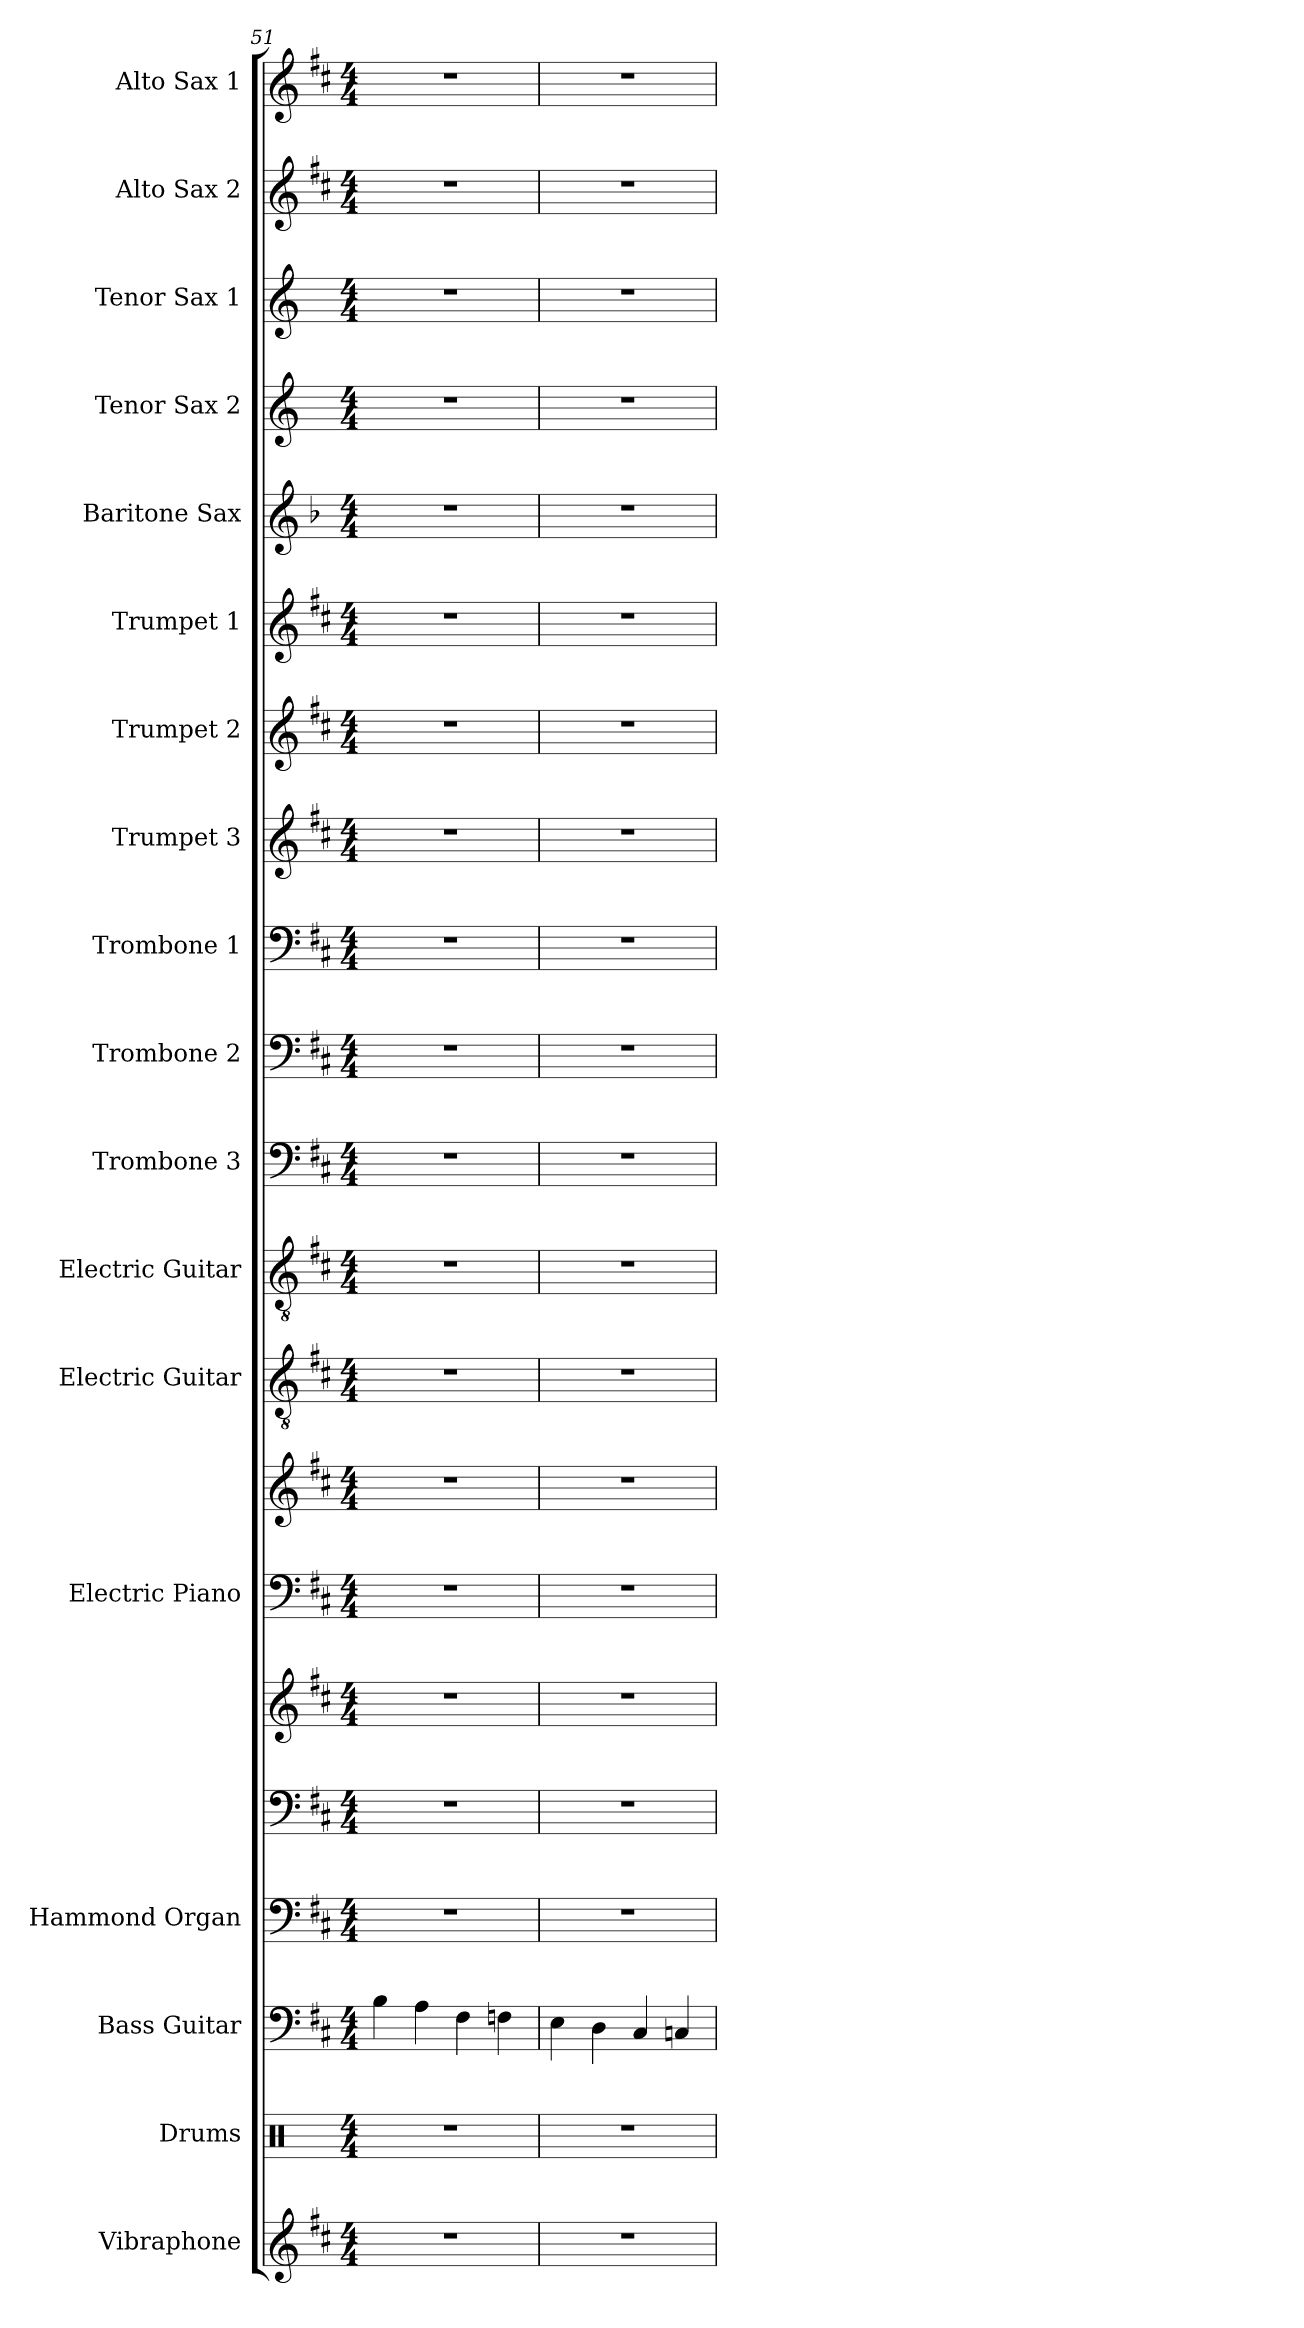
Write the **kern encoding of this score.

**kern	**kern	**kern	**kern	**kern	**kern	**kern	**kern	**kern	**kern	**kern	**kern	**kern	**kern	**kern	**kern	**kern	**kern	**kern	**kern	**kern
*part18	*part17	*part16	*part15	*part15	*part15	*part14	*part14	*part13	*part12	*part11	*part10	*part9	*part8	*part7	*part6	*part5	*part4	*part3	*part2	*part1
*staff21	*staff20	*staff19	*staff18	*staff17	*staff16	*staff15	*staff14	*staff13	*staff12	*staff11	*staff10	*staff9	*staff8	*staff7	*staff6	*staff5	*staff4	*staff3	*staff2	*staff1
*I"Vibraphone	*I"Drums	*I"Bass Guitar	*I"Hammond Organ	*	*	*I"Electric Piano	*	*I"Electric Guitar	*I"Electric Guitar	*I"Trombone 3	*I"Trombone 2	*I"Trombone 1	*I"Trumpet 3	*I"Trumpet 2	*I"Trumpet 1	*I"Baritone Sax	*I"Tenor Sax 2	*I"Tenor Sax 1	*I"Alto Sax 2	*I"Alto Sax 1
*I'Vib.	*I'Drums	*I'B. Guit.	*I'Hm. Org.	*	*	*I'El. Pno.	*	*I'El. Guit.	*I'El. Guit.	*I'Tbn. 3	*I'Tbn. 2	*I'Tbn. 1	*I'Tpt. 3	*I'Tpt. 2	*I'Tpt. 1	*I'Bari	*I'Tenor 2	*I'Tenor 1	*I'Alto 2	*I'Alto 1
*clefG2	*clefX	*clefF4	*clefF4	*clefF4	*clefG2	*clefF4	*clefG2	*clefGv2	*clefGv2	*clefF4	*clefF4	*clefF4	*clefG2	*clefG2	*clefG2	*clefG2	*clefG2	*clefG2	*clefG2	*clefG2
*	*	*ITrd7c12	*	*	*	*	*	*	*	*	*	*	*ITrd1c2	*ITrd1c2	*ITrd1c2	*ITrd12c21	*ITrd8c14	*ITrd8c14	*ITrd5c9	*ITrd5c9
*k[f#c#]	*k[]	*k[f#c#]	*k[f#c#]	*k[f#c#]	*k[f#c#]	*k[f#c#]	*k[f#c#]	*k[f#c#]	*k[f#c#]	*k[f#c#]	*k[f#c#]	*k[f#c#]	*k[]	*k[]	*k[]	*k[b-]	*k[]	*k[]	*k[b-]	*k[b-]
*M4/4	*M4/4	*M4/4	*M4/4	*M4/4	*M4/4	*M4/4	*M4/4	*M4/4	*M4/4	*M4/4	*M4/4	*M4/4	*M4/4	*M4/4	*M4/4	*M4/4	*M4/4	*M4/4	*M4/4	*M4/4
=51	=51	=51	=51	=51	=51	=51	=51	=51	=51	=51	=51	=51	=51	=51	=51	=51	=51	=51	=51	=51
1r	1r	4BB\	1r	1r	1r	1r	1r	1r	1r	1r	1r	1r	1r	1r	1r	1r	1r	1r	1r	1r
.	.	4AA\	.	.	.	.	.	.	.	.	.	.	.	.	.	.	.	.	.	.
.	.	4FF#\	.	.	.	.	.	.	.	.	.	.	.	.	.	.	.	.	.	.
.	.	4FFn\	.	.	.	.	.	.	.	.	.	.	.	.	.	.	.	.	.	.
=52	=52	=52	=52	=52	=52	=52	=52	=52	=52	=52	=52	=52	=52	=52	=52	=52	=52	=52	=52	=52
1r	1r	4EE\	1r	1r	1r	1r	1r	1r	1r	1r	1r	1r	1r	1r	1r	1r	1r	1r	1r	1r
.	.	4DD\	.	.	.	.	.	.	.	.	.	.	.	.	.	.	.	.	.	.
.	.	4CC#/	.	.	.	.	.	.	.	.	.	.	.	.	.	.	.	.	.	.
.	.	4CCn/	.	.	.	.	.	.	.	.	.	.	.	.	.	.	.	.	.	.
=	=	=	=	=	=	=	=	=	=	=	=	=	=	=	=	=	=	=	=	=
*-	*-	*-	*-	*-	*-	*-	*-	*-	*-	*-	*-	*-	*-	*-	*-	*-	*-	*-	*-	*-
